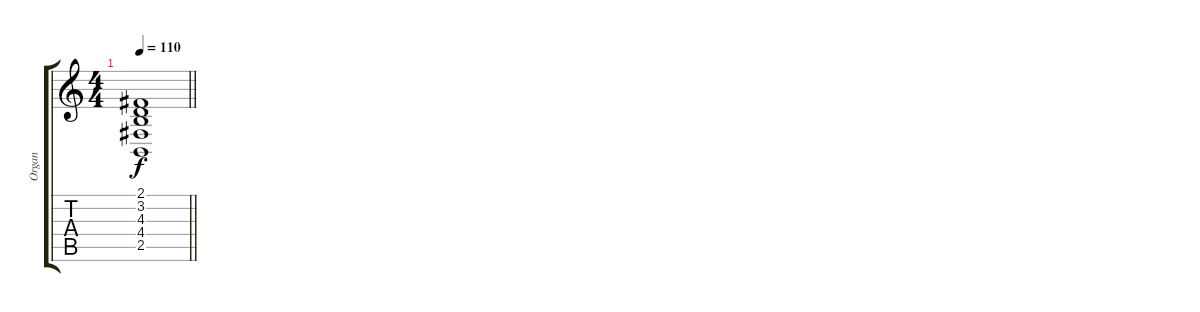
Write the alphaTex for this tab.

\track ("Organ" "Organ") {instrument percussiveorgan}
\staff {score tabs}
\tuning (E4 B3 G3 D3 A2 E2) {hide}
\ts (4 4)
\tempo 110
\clef g2
\barLineRight lightlight
\ks c
(2.1{t} 3.2{t} 4.3{t} 4.4{t} 2.5{t}).1{dy f}
